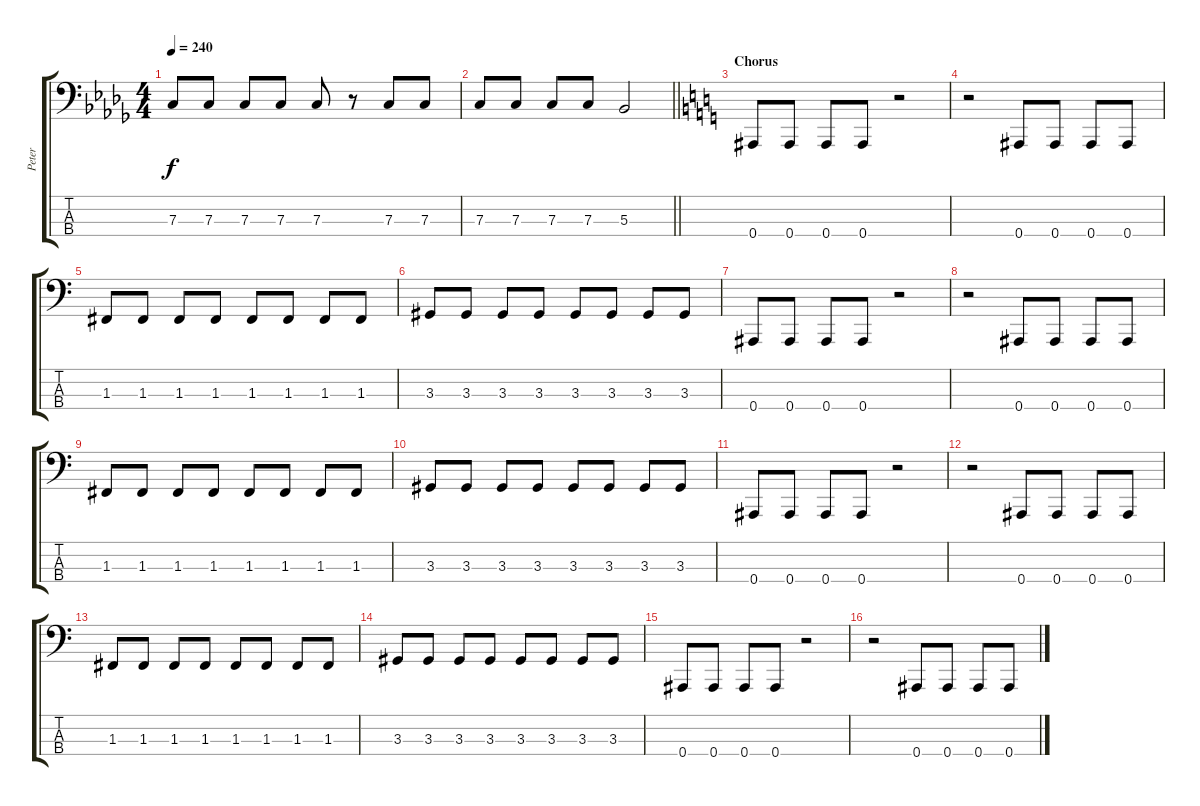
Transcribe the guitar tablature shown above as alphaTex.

\track ("Peter" "Peter") {instrument electricbassfinger}
\staff {score tabs}
\tuning (Eb2 Bb1 F1 Bb0) {hide}
\ts (4 4)
\tempo 240
\clef f4
\ks bbminor
7.3.8{dy f} 7.3.8 7.3.8 7.3.8 7.3.8 r.8 7.3.8 7.3.8 |
\barLineRight lightlight
7.3.8 7.3.8 7.3.8 7.3.8 5.3.2 |
\section ("" "Chorus")
\ks c
0.4.8 0.4.8 0.4.8 0.4.8 r.2 |
r.2 0.4.8 0.4.8 0.4.8 0.4.8 |
1.3.8 1.3.8 1.3.8 1.3.8 1.3.8 1.3.8 1.3.8 1.3.8 |
3.3.8 3.3.8 3.3.8 3.3.8 3.3.8 3.3.8 3.3.8 3.3.8 |
0.4.8 0.4.8 0.4.8 0.4.8 r.2 |
r.2 0.4.8 0.4.8 0.4.8 0.4.8 |
1.3.8 1.3.8 1.3.8 1.3.8 1.3.8 1.3.8 1.3.8 1.3.8 |
3.3.8 3.3.8 3.3.8 3.3.8 3.3.8 3.3.8 3.3.8 3.3.8 |
0.4.8 0.4.8 0.4.8 0.4.8 r.2 |
r.2 0.4.8 0.4.8 0.4.8 0.4.8 |
1.3.8 1.3.8 1.3.8 1.3.8 1.3.8 1.3.8 1.3.8 1.3.8 |
3.3.8 3.3.8 3.3.8 3.3.8 3.3.8 3.3.8 3.3.8 3.3.8 |
0.4.8 0.4.8 0.4.8 0.4.8 r.2 |
r.2 0.4.8 0.4.8 0.4.8 0.4.8
